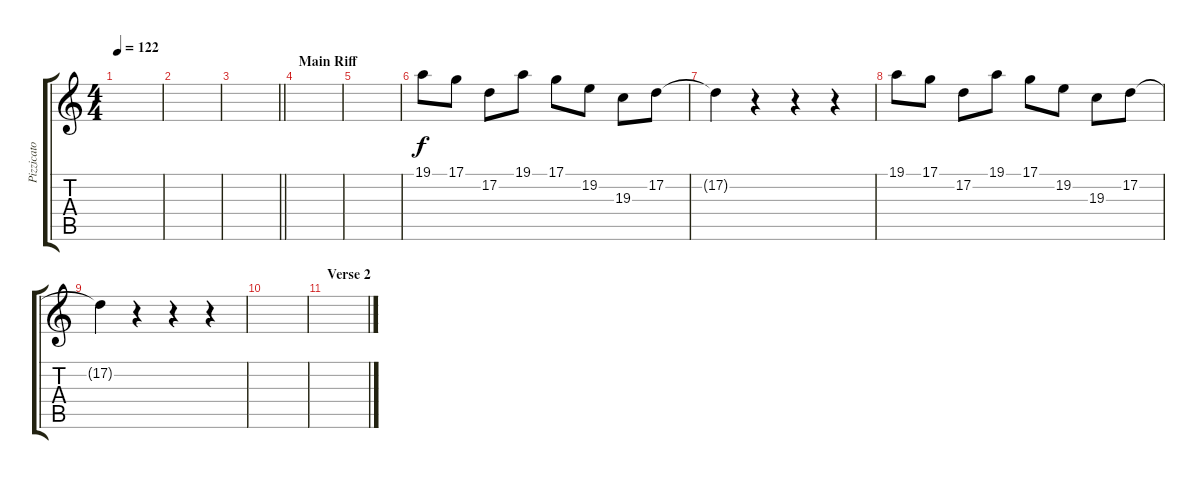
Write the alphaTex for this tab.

\track ("Pizzicato" "Pizzicato") {instrument pizzicatostrings}
\staff {score tabs}
\tuning (D4 A3 F3 C3 G2 D2) {hide}
\ts (4 4)
\tempo 122
\clef g2
\ks c
|
|
\barLineRight lightlight
|
\section ("" "Main Riff")
|
|
19.1.8 17.1.8 17.2.8 19.1.8 17.1.8 19.2.8 19.3.8 17.2.8 |
17.2{t}.4 r.4 r.4 r.4 |
19.1.8 17.1.8 17.2.8 19.1.8 17.1.8 19.2.8 19.3.8 17.2.8 |
17.2{t}.4 r.4 r.4 r.4 |
|
\section ("" "Verse 2")
